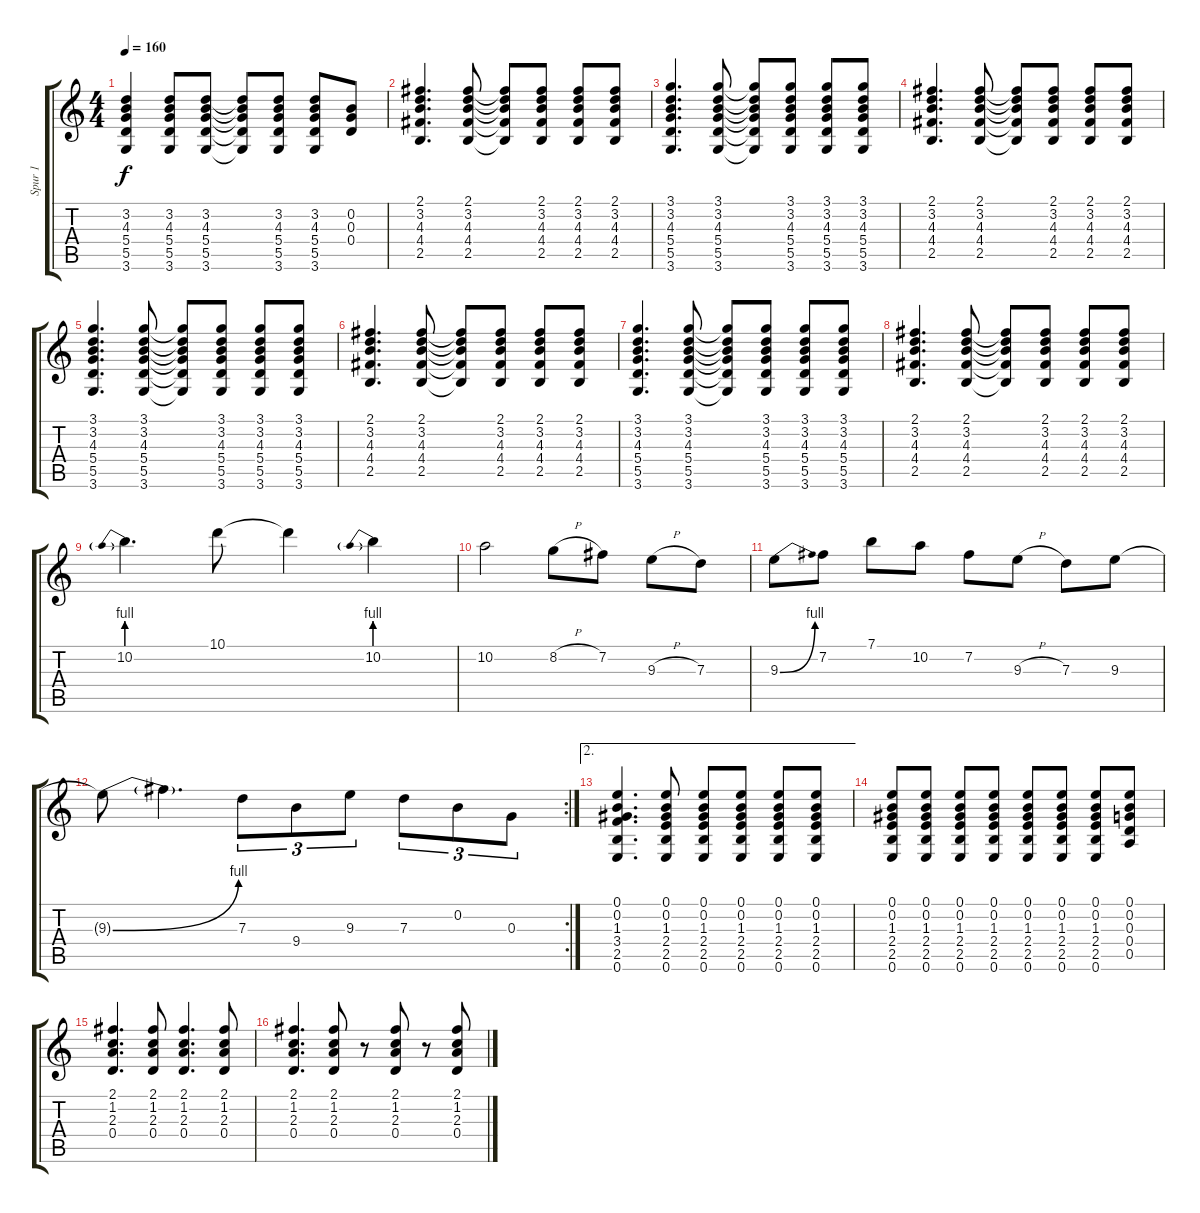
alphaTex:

\track ("Spur 1" "Spur 1") {instrument distortionguitar}
\staff {score tabs}
\tuning (E4 B3 G3 D3 A2 E2) {hide}
\ts (4 4)
\tempo 160
\clef g2
\ks c
(3.2 4.3 5.4 5.5 3.6).4{dy f} (3.2 4.3 5.4 5.5 3.6).8 (3.2 4.3 5.4 5.5 3.6).8 (3.2{t} 4.3{t} 5.4{t} 5.5{t} 3.6{t}).8 (3.2 4.3 5.4 5.5 3.6).8 (3.2 4.3 5.4 5.5 3.6).8 (0.2 0.3 0.4).8 |
(2.1 3.2 4.3 4.4 2.5).4{d} (2.1 3.2 4.3 4.4 2.5).8 (2.1{t} 3.2{t} 4.3{t} 4.4{t} 2.5{t}).8 (2.1 3.2 4.3 4.4 2.5).8 (2.1 3.2 4.3 4.4 2.5).8 (2.1 3.2 4.3 4.4 2.5).8 |
(3.1 3.2 4.3 5.4 5.5 3.6).4{d} (3.1 3.2 4.3 5.4 5.5 3.6).8 (3.1{t} 3.2{t} 4.3{t} 5.4{t} 5.5{t} 3.6{t}).8 (3.1 3.2 4.3 5.4 5.5 3.6).8 (3.1 3.2 4.3 5.4 5.5 3.6).8 (3.1 3.2 4.3 5.4 5.5 3.6).8 |
(2.1 3.2 4.3 4.4 2.5).4{d} (2.1 3.2 4.3 4.4 2.5).8 (2.1{t} 3.2{t} 4.3{t} 4.4{t} 2.5{t}).8 (2.1 3.2 4.3 4.4 2.5).8 (2.1 3.2 4.3 4.4 2.5).8 (2.1 3.2 4.3 4.4 2.5).8 |
(3.1 3.2 4.3 5.4 5.5 3.6).4{d} (3.1 3.2 4.3 5.4 5.5 3.6).8 (3.1{t} 3.2{t} 4.3{t} 5.4{t} 5.5{t} 3.6{t}).8 (3.1 3.2 4.3 5.4 5.5 3.6).8 (3.1 3.2 4.3 5.4 5.5 3.6).8 (3.1 3.2 4.3 5.4 5.5 3.6).8 |
(2.1 3.2 4.3 4.4 2.5).4{d} (2.1 3.2 4.3 4.4 2.5).8 (2.1{t} 3.2{t} 4.3{t} 4.4{t} 2.5{t}).8 (2.1 3.2 4.3 4.4 2.5).8 (2.1 3.2 4.3 4.4 2.5).8 (2.1 3.2 4.3 4.4 2.5).8 |
(3.1 3.2 4.3 5.4 5.5 3.6).4{d} (3.1 3.2 4.3 5.4 5.5 3.6).8 (3.1{t} 3.2{t} 4.3{t} 5.4{t} 5.5{t} 3.6{t}).8 (3.1 3.2 4.3 5.4 5.5 3.6).8 (3.1 3.2 4.3 5.4 5.5 3.6).8 (3.1 3.2 4.3 5.4 5.5 3.6).8 |
(2.1 3.2 4.3 4.4 2.5).4{d} (2.1 3.2 4.3 4.4 2.5).8 (2.1{t} 3.2{t} 4.3{t} 4.4{t} 2.5{t}).8 (2.1 3.2 4.3 4.4 2.5).8 (2.1 3.2 4.3 4.4 2.5).8 (2.1 3.2 4.3 4.4 2.5).8 |
10.2{be (prebend 0 4 60 4)}.4{d volume 13} 10.1.8 10.1{t}.4 10.2{be (prebend 0 4 60 4)}.4 |
10.2.2 8.2{h}.8 7.2.8 9.3{h}.8 7.3.8 |
9.3{be (bend 0 0 60 4)}.8 7.2.8 7.1.8 10.2.8 7.2.8 9.3{h}.8 7.3.8 9.3.8 |
\rc 2
9.3{be (bend 0 0 60 4) t}.8 9.3{t}.4{d} 7.3.8{tu (3 2)} 9.4.8{tu (3 2)} 9.3.8{tu (3 2)} 7.3.8{tu (3 2)} 0.2.8{tu (3 2)} 0.3.8{tu (3 2)} |
\ae 2
(0.1 0.2 1.3 3.4 2.5 0.6).4{d} (0.1 0.2 1.3 2.4 2.5 0.6).8 (0.1 0.2 1.3 2.4 2.5 0.6).8 (0.1 0.2 1.3 2.4 2.5 0.6).8 (0.1 0.2 1.3 2.4 2.5 0.6).8 (0.1 0.2 1.3 2.4 2.5 0.6).8 |
(0.1 0.2 1.3 2.4 2.5 0.6).8 (0.1 0.2 1.3 2.4 2.5 0.6).8 (0.1 0.2 1.3 2.4 2.5 0.6).8 (0.1 0.2 1.3 2.4 2.5 0.6).8 (0.1 0.2 1.3 2.4 2.5 0.6).8 (0.1 0.2 1.3 2.4 2.5 0.6).8 (0.1 0.2 1.3 2.4 2.5 0.6).8 (0.1 0.2 0.3 0.4 0.5).8 |
(2.1 1.2 2.3 0.4).4{d} (2.1 1.2 2.3 0.4).8 (2.1 1.2 2.3 0.4).4{d} (2.1 1.2 2.3 0.4).8 |
(2.1 1.2 2.3 0.4).4{d} (2.1 1.2 2.3 0.4).8 r.8 (2.1 1.2 2.3 0.4).8 r.8 (2.1 1.2 2.3 0.4).8
